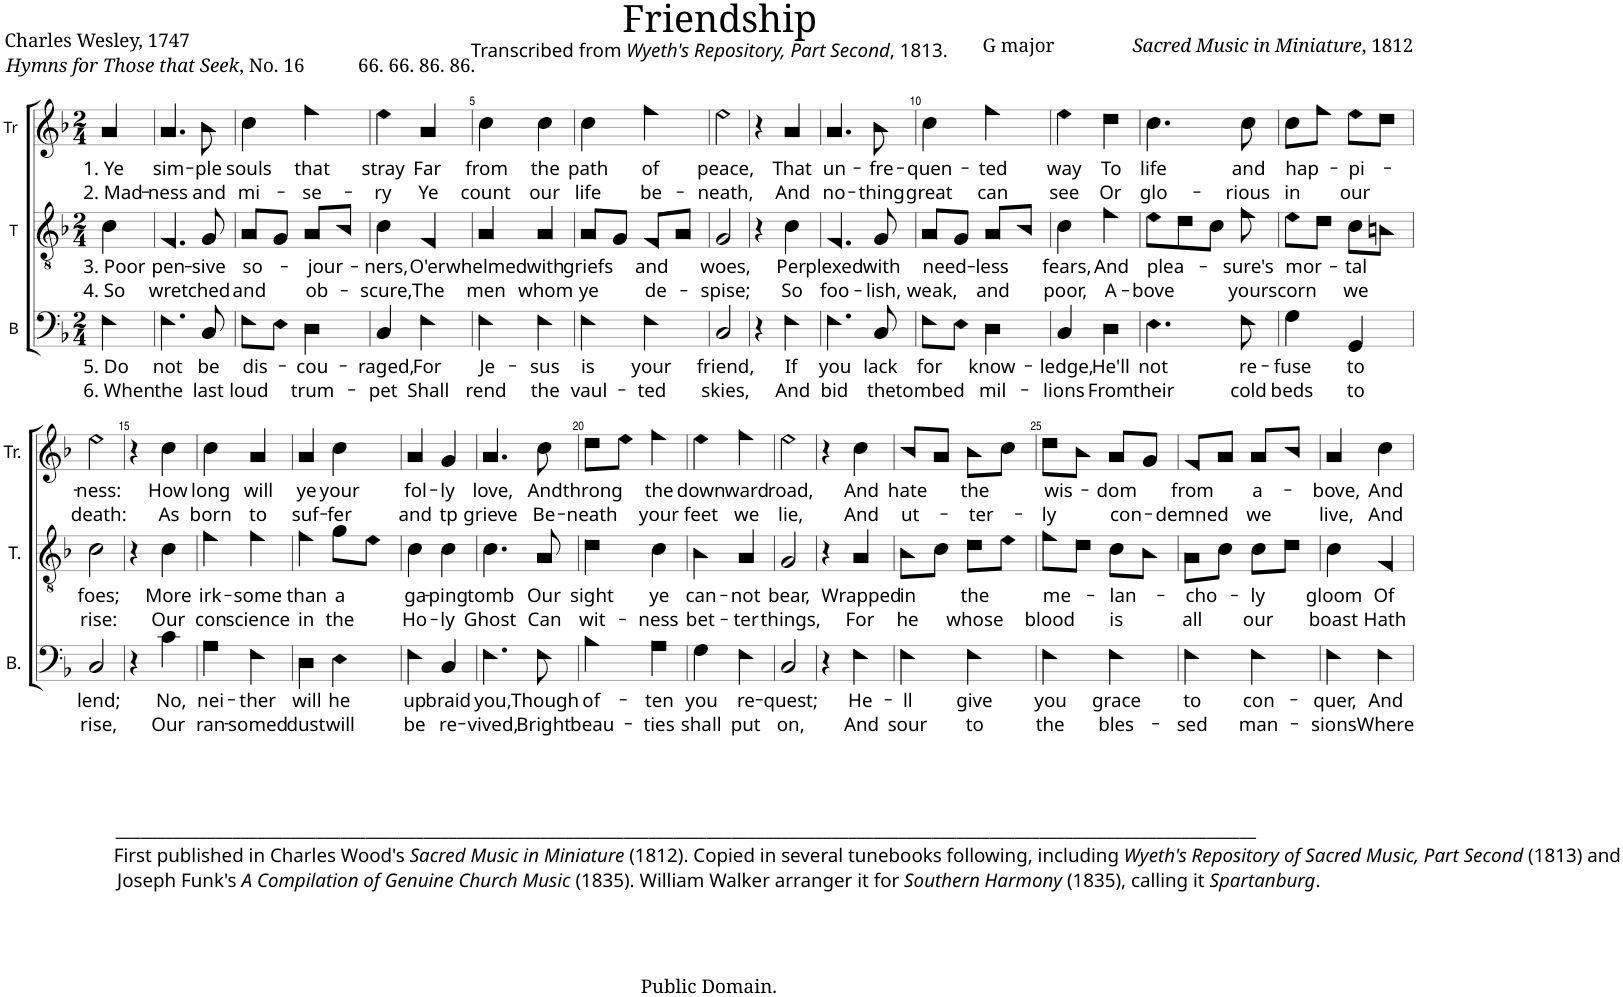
**kern	**text	**text	**kern	**text	**text	**kern	**text	**text
*part3	*part3	*part3	*part2	*part2	*part2	*part1	*part1	*part1
*staff3	*staff3	*staff3	*staff2	*staff2	*staff2	*staff1	*staff1	*staff1
*I"B	*	*	*I"T	*	*	*I"Tr	*	*
*I'B.	*	*	*I'T.	*	*	*I'Tr.	*	*
*clefF4	*	*	*clefGv2	*	*	*clefG2	*	*
*k[b-]	*	*	*k[b-]	*	*	*k[b-]	*	*
*M2/4	*	*	*M2/4	*	*	*M2/4	*	*
=1	=1	=1	=1	=1	=1	=1	=1	=1
!	!LO:LY:b	!LO:LY:b	!	!LO:LY:b	!LO:LY:b	!	!LO:LY:b	!LO:LY:b
4F!\	5. Do	6. When	4c!\	3. Poor	4. So	4a!/	1. Ye	2. Mad-
=2	=2	=2	=2	=2	=2	=2	=2	=2
!	!LO:LY:b	!LO:LY:b	!	!LO:LY:b	!LO:LY:b	!	!LO:LY:b	!LO:LY:b
4.F!\	not	the	4.F!/	pen-	wret-	4.a!/	sim-	-ness
!	!LO:LY:b	!LO:LY:b	!	!LO:LY:b	!LO:LY:b	!	!LO:LY:b	!LO:LY:b
8C!/	be	last	8G!/	-sive	-ched	8b-!\	-ple	and
=3	=3	=3	=3	=3	=3	=3	=3	=3
!	!LO:LY:b	!LO:LY:b	!	!LO:LY:b	!LO:LY:b	!	!LO:LY:b	!LO:LY:b
8F!\L	dis-	loud	8A!/L	so-	and	4cc!\	souls	mi-
8E!\J	.	.	8G!/J	.	.	.	.	.
!	!LO:LY:b	!LO:LY:b	!	!LO:LY:b	!LO:LY:b	!	!LO:LY:b	!LO:LY:b
4D!\	-cou-	trum-	8A!/L	-jour-	ob-	4ff!\	that	-se-
.	.	.	8B-!/J	.	.	.	.	.
=4	=4	=4	=4	=4	=4	=4	=4	=4
!	!LO:LY:b	!LO:LY:b	!	!LO:LY:b	!LO:LY:b	!	!LO:LY:b	!LO:LY:b
4C!/	-raged,	-pet	4c!\	-ners,	-scure,	4ee!\	stray	-ry
!	!LO:LY:b	!LO:LY:b	!	!LO:LY:b	!LO:LY:b	!	!LO:LY:b	!LO:LY:b
4F!\	For	Shall	4F!/	O'er-	The	4a!/	Far	Ye
=5	=5	=5	=5	=5	=5	=5	=5	=5
!	!LO:LY:b	!LO:LY:b	!	!LO:LY:b	!LO:LY:b	!	!LO:LY:b	!LO:LY:b
4F!\	Je-	rend	4A!/	-whelmed	men	4cc!\	from	count
!	!LO:LY:b	!LO:LY:b	!	!LO:LY:b	!LO:LY:b	!	!LO:LY:b	!LO:LY:b
4F!\	-sus	the	4A!/	with	whom	4cc!\	the	our
=6	=6	=6	=6	=6	=6	=6	=6	=6
!	!LO:LY:b	!LO:LY:b	!	!LO:LY:b	!LO:LY:b	!	!LO:LY:b	!LO:LY:b
4F!\	is	vaul-	8A!/L	griefs	ye	4cc!\	path	life
.	.	.	8G!/J	.	.	.	.	.
!	!LO:LY:b	!LO:LY:b	!	!LO:LY:b	!LO:LY:b	!	!LO:LY:b	!LO:LY:b
4F!\	your	-ted	8F!/L	and	de-	4ff!\	of	be-
.	.	.	8A!/J	.	.	.	.	.
=7	=7	=7	=7	=7	=7	=7	=7	=7
!	!LO:LY:b	!LO:LY:b	!	!LO:LY:b	!LO:LY:b	!	!LO:LY:b	!LO:LY:b
2C!/	friend,	skies,	2G!/	woes,	-spise;	2ee!\	peace,	-neath,
=8	=8	=8	=8	=8	=8	=8	=8	=8
4r	.	.	4r	.	.	4r	.	.
!	!LO:LY:b	!LO:LY:b	!	!LO:LY:b	!LO:LY:b	!	!LO:LY:b	!LO:LY:b
4F!\	If	And	4c!\	Per-	So	4a!/	That	And
=9	=9	=9	=9	=9	=9	=9	=9	=9
!	!LO:LY:b	!LO:LY:b	!	!LO:LY:b	!LO:LY:b	!	!LO:LY:b	!LO:LY:b
4.F!\	you	bid	4.F!/	-plexed	foo-	4.a!/	un-	no-
!	!LO:LY:b	!LO:LY:b	!	!LO:LY:b	!LO:LY:b	!	!LO:LY:b	!LO:LY:b
8C!/	lack	the	8G!/	with	-lish,	8b-!\	-fre-	-thing
=10	=10	=10	=10	=10	=10	=10	=10	=10
!	!LO:LY:b	!LO:LY:b	!	!LO:LY:b	!LO:LY:b	!	!LO:LY:b	!LO:LY:b
8F!\L	for	tombed	8A!/L	need-	weak,	4cc!\	-quen-	great
8E!\J	.	.	8G!/J	.	.	.	.	.
!	!LO:LY:b	!LO:LY:b	!	!LO:LY:b	!LO:LY:b	!	!LO:LY:b	!LO:LY:b
4D!\	know-	mil-	8A!/L	-less	and	4ff!\	-ted	can
.	.	.	8B-!/J	.	.	.	.	.
=11	=11	=11	=11	=11	=11	=11	=11	=11
!	!LO:LY:b	!LO:LY:b	!	!LO:LY:b	!LO:LY:b	!	!LO:LY:b	!LO:LY:b
4C!/	-ledge,	-lions	4c!\	fears,	poor,	4ee!\	way	see
!	!LO:LY:b	!LO:LY:b	!	!LO:LY:b	!LO:LY:b	!	!LO:LY:b	!LO:LY:b
4D!\	He'll	From	4f!\	And	A-	4dd!\	To	Or
=12	=12	=12	=12	=12	=12	=12	=12	=12
!	!LO:LY:b	!LO:LY:b	!	!LO:LY:b	!LO:LY:b	!	!LO:LY:b	!LO:LY:b
4.E!\	not	their	8e!\L	plea-	-bove	4.cc!\	life	glo-
.	.	.	8d!\	.	.	.	.	.
.	.	.	8c!\J	.	.	.	.	.
!	!LO:LY:b	!LO:LY:b	!	!LO:LY:b	!LO:LY:b	!	!LO:LY:b	!LO:LY:b
8F!\	re-	cold	8f!\	-sure's	your	8cc!\	and	-rious
=13	=13	=13	=13	=13	=13	=13	=13	=13
!	!LO:LY:b	!LO:LY:b	!	!LO:LY:b	!LO:LY:b	!	!LO:LY:b	!LO:LY:b
4G!\	-fuse	beds	8e!\L	mor-	scorn	8cc!\L	hap-	in
.	.	.	8d!\J	.	.	8ff!\J	.	.
!	!LO:LY:b	!LO:LY:b	!	!LO:LY:b	!LO:LY:b	!	!LO:LY:b	!LO:LY:b
4GG!/	to	to	8c!\L	-tal	we	8ee!\L	-pi-	our
.	.	.	8Bn!\J	.	.	8dd!\J	.	.
!!LO:LB:g=z
=14	=14	=14	=14	=14	=14	=14	=14	=14
!	!LO:LY:b	!LO:LY:b	!	!LO:LY:b	!LO:LY:b	!	!LO:LY:b	!LO:LY:b
2C!/	lend;	rise,	2c!\	foes;	rise:	2ee!\	-ness:	death:
=15	=15	=15	=15	=15	=15	=15	=15	=15
4r	.	.	4r	.	.	4r	.	.
!	!LO:LY:b	!LO:LY:b	!	!LO:LY:b	!LO:LY:b	!	!LO:LY:b	!LO:LY:b
4c!\	No,	Our	4c!\	More	Our	4cc!\	How	As
=16	=16	=16	=16	=16	=16	=16	=16	=16
!LO:TX:b:t=_________________________________________________________________________________________________________________________________________	!	!	!	!	!	!	!	!
!LO:TX:b:t=First published in Charles Wood's	!	!	!	!	!	!	!	!
!LO:TX:b:i:t=Sacred Music in Miniature	!	!	!	!	!	!	!	!
!LO:TX:b:t=(1812). Copied in several tunebooks following, including	!	!	!	!	!	!	!	!
!LO:TX:b:i:t=Wyeth's Repository of Sacred Music, Part Second	!	!	!	!	!	!	!	!
!LO:TX:b:t=(1813) and	!	!	!	!	!	!	!	!
!LO:TX:b:t=Joseph Funk's	!	!	!	!	!	!	!	!
!LO:TX:b:i:t=A Compilation of Genuine Church Music	!	!	!	!	!	!	!	!
!LO:TX:b:t=(1835). William Walker arranger it for	!	!	!	!	!	!	!	!
!LO:TX:b:i:t=Southern Harmony	!	!	!	!	!	!	!	!
!LO:TX:b:t=(1835), calling it	!	!	!	!	!	!	!	!
!LO:TX:b:i:t=Spartanburg	!	!	!	!	!	!	!	!
!LO:TX:b:t=.	!	!	!	!	!	!	!	!
!	!LO:LY:b	!LO:LY:b	!	!LO:LY:b	!LO:LY:b	!	!LO:LY:b	!LO:LY:b
4A!\	nei-	ran-	4f!\	irk-	con-	4cc!\	long	born
!	!LO:LY:b	!LO:LY:b	!	!LO:LY:b	!LO:LY:b	!	!LO:LY:b	!LO:LY:b
4F!\	-ther	-somed	4f!\	-some	-science	4a!/	will	to
=17	=17	=17	=17	=17	=17	=17	=17	=17
!	!LO:LY:b	!LO:LY:b	!	!LO:LY:b	!LO:LY:b	!	!LO:LY:b	!LO:LY:b
4D!\	will	dust	4f!\	than	in	4a!/	ye	suf-
!	!LO:LY:b	!LO:LY:b	!	!LO:LY:b	!LO:LY:b	!	!LO:LY:b	!LO:LY:b
4E!\	he	will	8g!\L	a	the	4cc!\	your	-fer
.	.	.	8e!\J	.	.	.	.	.
=18	=18	=18	=18	=18	=18	=18	=18	=18
!	!LO:LY:b	!LO:LY:b	!	!LO:LY:b	!LO:LY:b	!	!LO:LY:b	!LO:LY:b
4F!\	up-	be	4c!\	ga-	Ho-	4a!/	fol-	and
!	!LO:LY:b	!LO:LY:b	!	!LO:LY:b	!LO:LY:b	!	!LO:LY:b	!LO:LY:b
4C!/	-braid	re-	4c!\	-ping	-ly	4g!/	-ly	tp
=19	=19	=19	=19	=19	=19	=19	=19	=19
!	!LO:LY:b	!LO:LY:b	!	!LO:LY:b	!LO:LY:b	!	!LO:LY:b	!LO:LY:b
4.F!\	you,	-vived,	4.c!\	tomb	Ghost	4.a!/	love,	grieve
!	!LO:LY:b	!LO:LY:b	!	!LO:LY:b	!LO:LY:b	!	!LO:LY:b	!LO:LY:b
8F!\	Though	Bright	8A!/	Our	Can	8cc!\	And	Be-
=20	=20	=20	=20	=20	=20	=20	=20	=20
!	!LO:LY:b	!LO:LY:b	!	!LO:LY:b	!LO:LY:b	!	!LO:LY:b	!LO:LY:b
4B-!\	of-	beau-	4d!\	sight	wit-	8dd!\L	throng	-neath
.	.	.	.	.	.	8ee!\J	.	.
!	!LO:LY:b	!LO:LY:b	!	!LO:LY:b	!LO:LY:b	!	!LO:LY:b	!LO:LY:b
4A!\	-ten	-ties	4c!\	ye	-ness	4ff!\	the	your
=21	=21	=21	=21	=21	=21	=21	=21	=21
!	!LO:LY:b	!LO:LY:b	!	!LO:LY:b	!LO:LY:b	!	!LO:LY:b	!LO:LY:b
4G!\	you	shall	4B-!\	can-	bet-	4ee!\	down-	feet
!	!LO:LY:b	!LO:LY:b	!	!LO:LY:b	!LO:LY:b	!	!LO:LY:b	!LO:LY:b
4F!\	re-	put	4A!/	-not	-ter	4ff!\	-ward	we
=22	=22	=22	=22	=22	=22	=22	=22	=22
!	!LO:LY:b	!LO:LY:b	!	!LO:LY:b	!LO:LY:b	!	!LO:LY:b	!LO:LY:b
2C!/	-quest;	on,	2G!/	bear,	things,	2ee!\	road,	lie,
=23	=23	=23	=23	=23	=23	=23	=23	=23
4r	.	.	4r	.	.	4r	.	.
!	!LO:LY:b	!LO:LY:b	!	!LO:LY:b	!LO:LY:b	!	!LO:LY:b	!LO:LY:b
4F!\	He-	And	4A!/	Wrapped	For	4cc!\	And	And
=24	=24	=24	=24	=24	=24	=24	=24	=24
!	!LO:LY:b	!LO:LY:b	!	!LO:LY:b	!LO:LY:b	!	!LO:LY:b	!LO:LY:b
4F!\	-ll	sour	8B-!\L	in	he	8b-!/L	hate	ut-
.	.	.	8c!\J	.	.	8a!/J	.	.
!	!LO:LY:b	!LO:LY:b	!	!LO:LY:b	!LO:LY:b	!	!LO:LY:b	!LO:LY:b
4F!\	give	to	8d!\L	the	whose	8b-!\L	the	-ter-
.	.	.	8e!\J	.	.	8cc!\J	.	.
=25	=25	=25	=25	=25	=25	=25	=25	=25
!	!LO:LY:b	!LO:LY:b	!	!LO:LY:b	!LO:LY:b	!	!LO:LY:b	!LO:LY:b
4F!\	you	the	8f!\L	me-	blood	8dd!\L	wis-	-ly
.	.	.	8d!\J	.	.	8b-!\J	.	.
!	!LO:LY:b	!LO:LY:b	!	!LO:LY:b	!LO:LY:b	!	!LO:LY:b	!LO:LY:b
4F!\	grace	bles-	8c!\L	-lan-	is	8a!/L	-dom	con-
.	.	.	8B-!\J	.	.	8g!/J	.	.
=26	=26	=26	=26	=26	=26	=26	=26	=26
!	!LO:LY:b	!LO:LY:b	!	!LO:LY:b	!LO:LY:b	!	!LO:LY:b	!LO:LY:b
4F!\	to	-sed	8A!\L	-cho-	all	8f!/L	from	-demned
.	.	.	8c!\J	.	.	8a!/J	.	.
!	!LO:LY:b	!LO:LY:b	!	!LO:LY:b	!LO:LY:b	!	!LO:LY:b	!LO:LY:b
4F!\	con-	man-	8c!\L	-ly	our	8a!/L	a-	we
.	.	.	8d!\J	.	.	8b-!/J	.	.
=27	=27	=27	=27	=27	=27	=27	=27	=27
!	!LO:LY:b	!LO:LY:b	!	!LO:LY:b	!LO:LY:b	!	!LO:LY:b	!LO:LY:b
4F!\	-quer,	-sions	4c!\	gloom	boast	4a!/	-bove,	live,
!	!LO:LY:b	!LO:LY:b	!	!LO:LY:b	!LO:LY:b	!	!LO:LY:b	!LO:LY:b
4F!\	And	Where	4F!/	Of	Hath	4cc!\	And	And
=	=	=	=	=	=	=	=	=
*-	*-	*-	*-	*-	*-	*-	*-	*-
